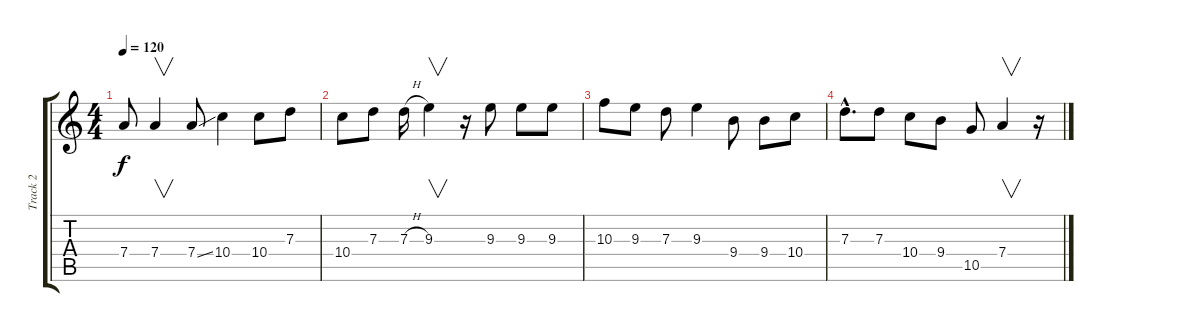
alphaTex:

\track ("Track 2" "Track 2") {instrument distortionguitar}
\staff {score tabs}
\tuning (E4 B3 G3 D3 A2 E2) {hide}
\ts (4 4)
\tempo 120
\clef g2
\ks c
7.4.8{dy f} 7.4.4{v} 7.4{ss}.8 10.4.4 10.4.8 7.3.8 |
10.4.8 7.3.8 7.3{h}.16 9.3.4{v} r.16 9.3.8 9.3.8 9.3.8 |
10.3.8 9.3.8 7.3.8 9.3.4 9.4.8 9.4.8 10.4.8 |
7.3{hac}.8{d} 7.3.8 10.4.8 9.4.8 10.5.8 7.4.4{v} r.16
